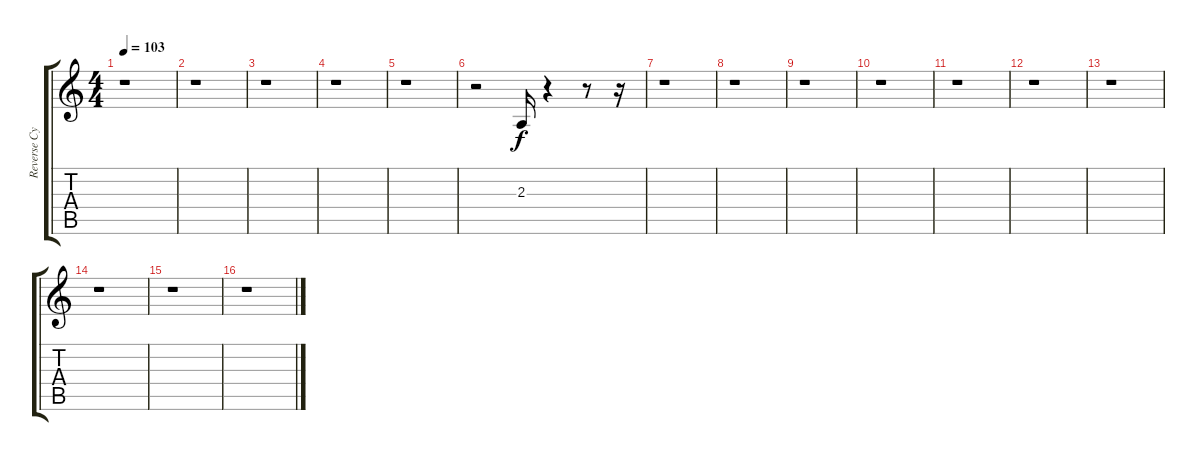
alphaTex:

\track ("Reverse Cymbal" "Reverse Cy") {instrument reversecymbal}
\staff {score tabs}
\tuning (E4 B3 G3 D3 A2 E2) {hide}
\ts (4 4)
\tempo 103
\clef g2
\ks c
r.1{dy f} |
r.1 |
r.1 |
r.1 |
r.1 |
r.2 2.3.16 r.4 r.8 r.16 |
r.1 |
r.1 |
r.1 |
r.1 |
r.1 |
r.1 |
r.1 |
r.1 |
r.1 |
r.1
